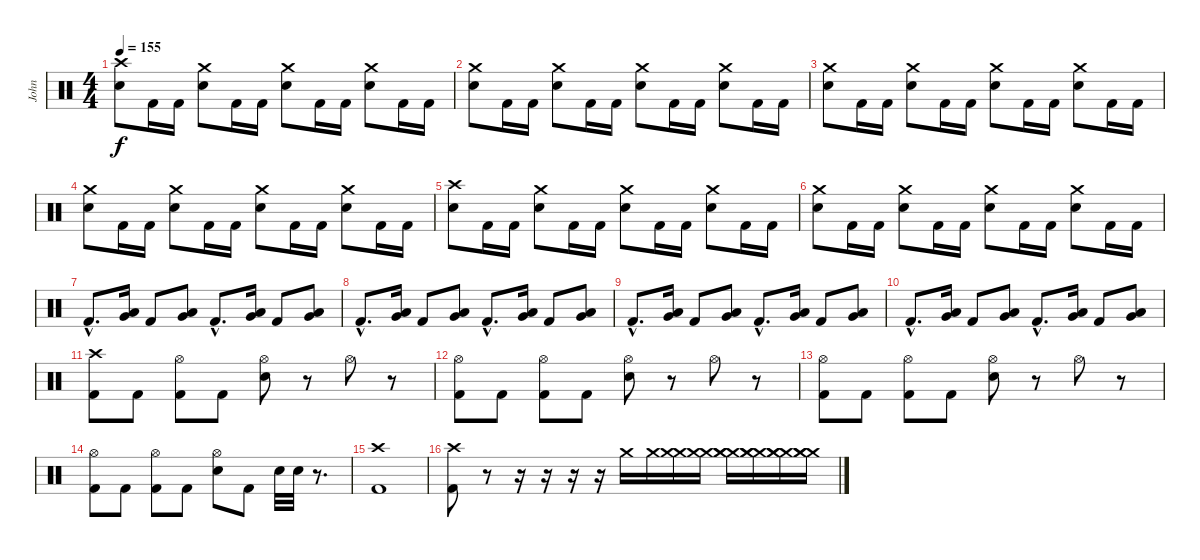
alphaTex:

\track ("John" "John") {instrument percussion}
\staff {score}
\articulation defaults
\ts (4 4)
\tempo 155
\clef neutral
\ks c
("Crash high (hit)" "Electric Snare (hit)").8{dy f} "Kick (hit) 2".16 "Kick (hit) 2".16 ("Crash medium (hit)" "Electric Snare (hit)").8 "Kick (hit) 2".16 "Kick (hit) 2".16 ("Crash medium (hit)" "Electric Snare (hit)").8 "Kick (hit) 2".16 "Kick (hit) 2".16 ("Crash medium (hit)" "Electric Snare (hit)").8 "Kick (hit) 2".16 "Kick (hit) 2".16 |
("Crash medium (hit)" "Electric Snare (hit)").8 "Kick (hit) 2".16 "Kick (hit) 2".16 ("Crash medium (hit)" "Electric Snare (hit)").8 "Kick (hit) 2".16 "Kick (hit) 2".16 ("Crash medium (hit)" "Electric Snare (hit)").8 "Kick (hit) 2".16 "Kick (hit) 2".16 ("Crash medium (hit)" "Electric Snare (hit)").8 "Kick (hit) 2".16 "Kick (hit) 2".16 |
("Crash medium (hit)" "Electric Snare (hit)").8 "Kick (hit) 2".16 "Kick (hit) 2".16 ("Crash medium (hit)" "Electric Snare (hit)").8 "Kick (hit) 2".16 "Kick (hit) 2".16 ("Crash medium (hit)" "Electric Snare (hit)").8 "Kick (hit) 2".16 "Kick (hit) 2".16 ("Crash medium (hit)" "Electric Snare (hit)").8 "Kick (hit) 2".16 "Kick (hit) 2".16 |
("Crash medium (hit)" "Electric Snare (hit)").8 "Kick (hit) 2".16 "Kick (hit) 2".16 ("Crash medium (hit)" "Electric Snare (hit)").8 "Kick (hit) 2".16 "Kick (hit) 2".16 ("Crash medium (hit)" "Electric Snare (hit)").8 "Kick (hit) 2".16 "Kick (hit) 2".16 ("Crash medium (hit)" "Electric Snare (hit)").8 "Kick (hit) 2".16 "Kick (hit) 2".16 |
("Crash high (hit)" "Electric Snare (hit)").8 "Kick (hit) 2".16 "Kick (hit) 2".16 ("Crash medium (hit)" "Electric Snare (hit)").8 "Kick (hit) 2".16 "Kick (hit) 2".16 ("Crash medium (hit)" "Electric Snare (hit)").8 "Kick (hit) 2".16 "Kick (hit) 2".16 ("Crash medium (hit)" "Electric Snare (hit)").8 "Kick (hit) 2".16 "Kick (hit) 2".16 |
("Crash medium (hit)" "Electric Snare (hit)").8 "Kick (hit) 2".16 "Kick (hit) 2".16 ("Crash medium (hit)" "Electric Snare (hit)").8 "Kick (hit) 2".16 "Kick (hit) 2".16 ("Crash medium (hit)" "Electric Snare (hit)").8 "Kick (hit) 2".16 "Kick (hit) 2".16 ("Crash medium (hit)" "Electric Snare (hit)").8 "Kick (hit) 2".16 "Kick (hit) 2".16 |
"Kick (hit) 2"{hac}.8{d} ("Low Tom (hit)" "Very Low Tom (hit)").16 "Kick (hit) 2".8 ("Low Tom (hit)" "Very Low Tom (hit)").8 "Kick (hit) 2"{hac}.8{d} ("Low Tom (hit)" "Very Low Tom (hit)").16 "Kick (hit) 2".8 ("Low Tom (hit)" "Very Low Tom (hit)").8 |
"Kick (hit) 2"{hac}.8{d} ("Low Tom (hit)" "Very Low Tom (hit)").16 "Kick (hit) 2".8 ("Low Tom (hit)" "Very Low Tom (hit)").8 "Kick (hit) 2"{hac}.8{d} ("Low Tom (hit)" "Very Low Tom (hit)").16 "Kick (hit) 2".8 ("Low Tom (hit)" "Very Low Tom (hit)").8 |
"Kick (hit) 2"{hac}.8{d} ("Low Tom (hit)" "Very Low Tom (hit)").16 "Kick (hit) 2".8 ("Low Tom (hit)" "Very Low Tom (hit)").8 "Kick (hit) 2"{hac}.8{d} ("Low Tom (hit)" "Very Low Tom (hit)").16 "Kick (hit) 2".8 ("Low Tom (hit)" "Very Low Tom (hit)").8 |
"Kick (hit) 2"{hac}.8{d} ("Low Tom (hit)" "Very Low Tom (hit)").16 "Kick (hit) 2".8 ("Low Tom (hit)" "Very Low Tom (hit)").8 "Kick (hit) 2"{hac}.8{d} ("Low Tom (hit)" "Very Low Tom (hit)").16 "Kick (hit) 2".8 ("Low Tom (hit)" "Very Low Tom (hit)").8 |
("Crash high (hit)" "Kick (hit) 2").8 "Kick (hit) 2".8 ("Hi-Hat (open)" "Kick (hit) 2").8 "Kick (hit) 2".8 ("Hi-Hat (open)" "Electric Snare (hit)").8 r.8 "Hi-Hat (open)".8 r.8 |
("Hi-Hat (open)" "Kick (hit) 2").8 "Kick (hit) 2".8 ("Hi-Hat (open)" "Kick (hit) 2").8 "Kick (hit) 2".8 ("Hi-Hat (open)" "Electric Snare (hit)").8 r.8 "Hi-Hat (open)".8 r.8 |
("Hi-Hat (open)" "Kick (hit) 2").8 "Kick (hit) 2".8 ("Hi-Hat (open)" "Kick (hit) 2").8 "Kick (hit) 2".8 ("Hi-Hat (open)" "Electric Snare (hit)").8 r.8 "Hi-Hat (open)".8 r.8 |
("Hi-Hat (open)" "Kick (hit) 2").8 "Kick (hit) 2".8 ("Hi-Hat (open)" "Kick (hit) 2").8 "Kick (hit) 2".8 ("Hi-Hat (open)" "Electric Snare (hit)").8 "Kick (hit) 2".8 "Electric Snare (hit)".32 "Electric Snare (hit)".32 r.8{d} |
("Crash high (hit)" "Kick (hit) 2").1 |
("Crash high (hit)" "Kick (hit) 2").8 r.8 r.16 r.16 r.16 r.16 "Crash medium (hit)".16 "Crash medium (hit)".16 ("Crash medium (hit)" "Crash medium (hit)").16 ("Crash medium (hit)" "Crash medium (hit)").16 ("Crash medium (hit)" "Crash medium (hit)" "Crash medium (hit)").16 ("Crash medium (hit)" "Crash medium (hit)" "Crash medium (hit)").16 ("Crash medium (hit)" "Crash medium (hit)" "Crash medium (hit)").16 ("Crash medium (hit)" "Crash medium (hit)" "Crash medium (hit)").16
